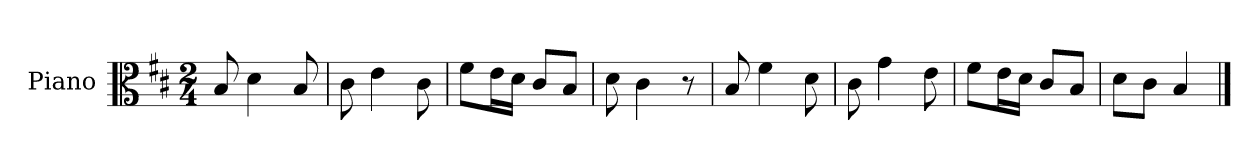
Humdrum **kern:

**kern
*part1
*staff1
*I"Piano
*I'Pno
*clefC3
*k[f#c#]
*M2/4
=1
8B/
4d\
8B/
=2
8c#\
4e\
8c#\
=3
8f#\L
16e\L
16d\JJ
8c#/L
8B/J
=4
8d\
4c#\
8r
=5
8B/
4f#\
8d\
=6
8c#\
4g\
8e\
=7
8f#\L
16e\L
16d\JJ
8c#/L
8B/J
=8
8d\L
8c#\J
4B/
==
*-
